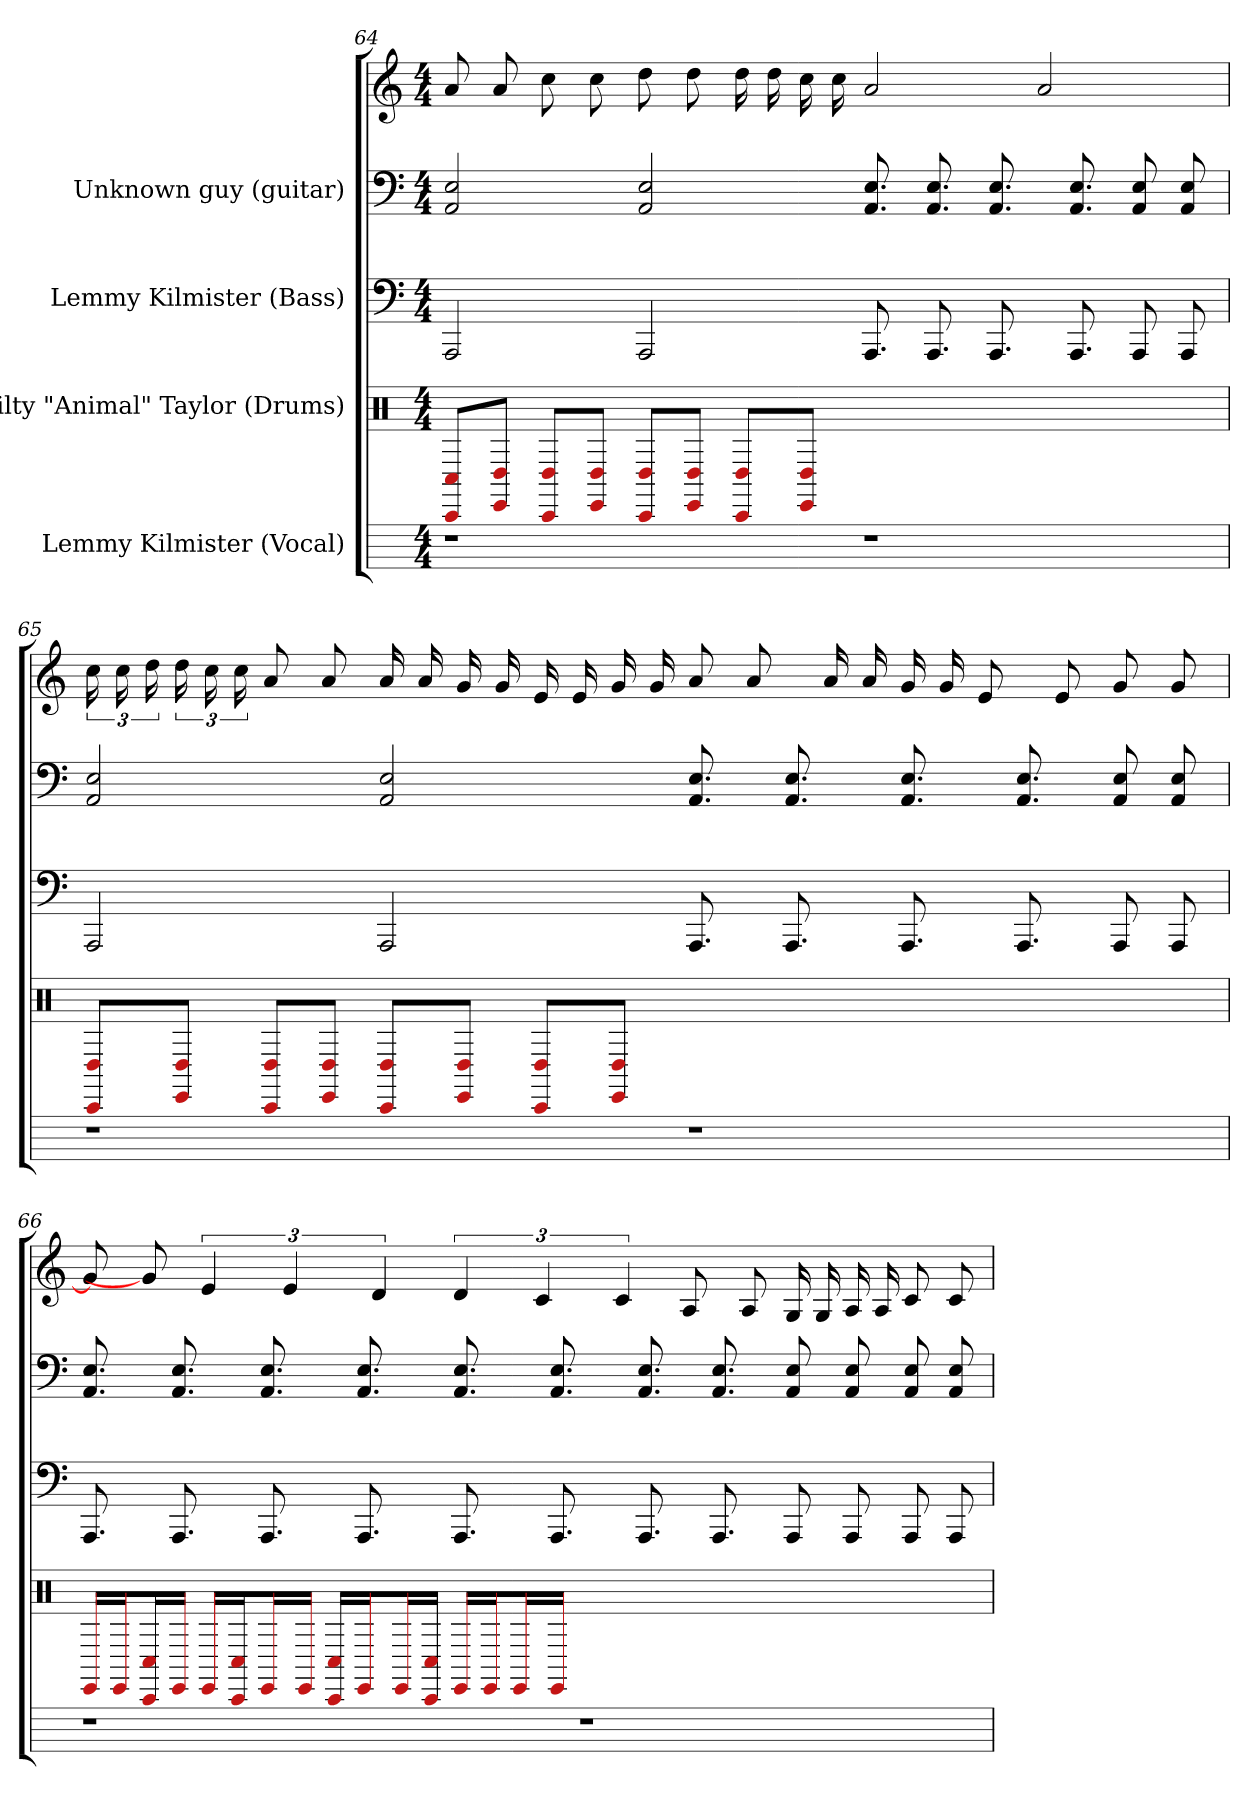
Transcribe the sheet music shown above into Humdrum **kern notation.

**kern	**kern	**kern	**kern	**kern
*part5	*part4	*part3	*part2	*part1
*staff5	*staff4	*staff3	*staff2	*staff1
*I"Lemmy Kilmister (Vocal)	*I"Philty "Animal" Taylor (Drums)	*I"Lemmy Kilmister (Bass)	*I"Unknown guy (guitar)	*I""Fast" Eddie Clarke (Guitar)
*	*clefX	*	*	*
*k[]	*k[]	*k[]	*k[]	*k[]
*M4/4	*M4/4	*M4/4	*M4/4	*M4/4
=64	=64	=64	=64	=64
1r	8C#/ 8CC/L	2AAA	2E 2AA	8a
.	8D#/ 8EE/J	.	.	8a
.	8D#/ 8CC/L	.	.	8cc
.	8D#/ 8EE/J	.	.	8cc
.	8D#/ 8CC/L	2AAA	2E 2AA	8dd
.	8D#/ 8EE/J	.	.	8dd
.	8D#/ 8CC/L	.	.	16dd
.	.	.	.	16dd
.	8D#/ 8EE/J	.	.	16cc
.	.	.	.	16cc
1r	1ryy	8.AAA	8.E 8.AA	2a
.	.	8.AAA	8.E 8.AA	.
.	.	8.AAA	8.E 8.AA	.
.	.	.	.	2a
.	.	8.AAA	8.E 8.AA	.
.	.	8AAA	8E 8AA	.
.	.	8AAA	8E 8AA	.
=65	=65	=65	=65	=65
1r	8D#/ 8CC/L	2AAA	2E 2AA	24cc
.	.	.	.	24cc
.	.	.	.	24dd
.	8D#/ 8EE/J	.	.	24dd
.	.	.	.	24cc
.	.	.	.	24cc
.	8D#/ 8CC/L	.	.	8a
.	8D#/ 8EE/J	.	.	8a
.	8D#/ 8CC/L	2AAA	2E 2AA	16a
.	.	.	.	16a
.	8D#/ 8EE/J	.	.	16g
.	.	.	.	16g
.	8D#/ 8CC/L	.	.	16e
.	.	.	.	16e
.	8D#/ 8EE/J	.	.	16g
.	.	.	.	16g
1r	1ryy	8.AAA	8.E 8.AA	8a
.	.	.	.	8a
.	.	8.AAA	8.E 8.AA	.
.	.	.	.	16a
.	.	.	.	16a
.	.	8.AAA	8.E 8.AA	16g
.	.	.	.	16g
.	.	.	.	8e
.	.	8.AAA	8.E 8.AA	.
.	.	.	.	8e
.	.	8AAA	8E 8AA	8g
.	.	8AAA	8E 8AA	8g
=66	=66	=66	=66	=66
1r	16EE/LL	8.AAA	8.E 8.AA	8g]
.	16EE/J	.	.	.
.	16C#/ 16CC/L	.	.	8g]
.	16EE/JJ	8.AAA	8.E 8.AA	.
.	16EE/LL	.	.	6e
.	16C#/ 16CC/J	.	.	.
.	16EE/L	8.AAA	8.E 8.AA	.
.	.	.	.	6e
.	16EE/JJ	.	.	.
.	16C#/ 16CC/LL	.	.	.
.	16EE/J	8.AAA	8.E 8.AA	.
.	.	.	.	6d
.	16EE/L	.	.	.
.	16C#/ 16CC/JJ	.	.	.
.	16EE/LL	8.AAA	8.E 8.AA	6d
.	16EE/J	.	.	.
.	16EE/L	.	.	.
.	.	.	.	6c
.	16EE/JJ	8.AAA	8.E 8.AA	.
1r	1ryy	.	.	.
.	.	.	.	6c
.	.	8.AAA	8.E 8.AA	.
.	.	.	.	8A
.	.	8.AAA	8.E 8.AA	.
.	.	.	.	8A
.	.	8AAA	8E 8AA	16G
.	.	.	.	16G
.	.	8AAA	8E 8AA	16A
.	.	.	.	16A
.	.	8AAA	8E 8AA	8c
.	.	8AAA	8E 8AA	8c
=	=	=	=	=
*-	*-	*-	*-	*-
